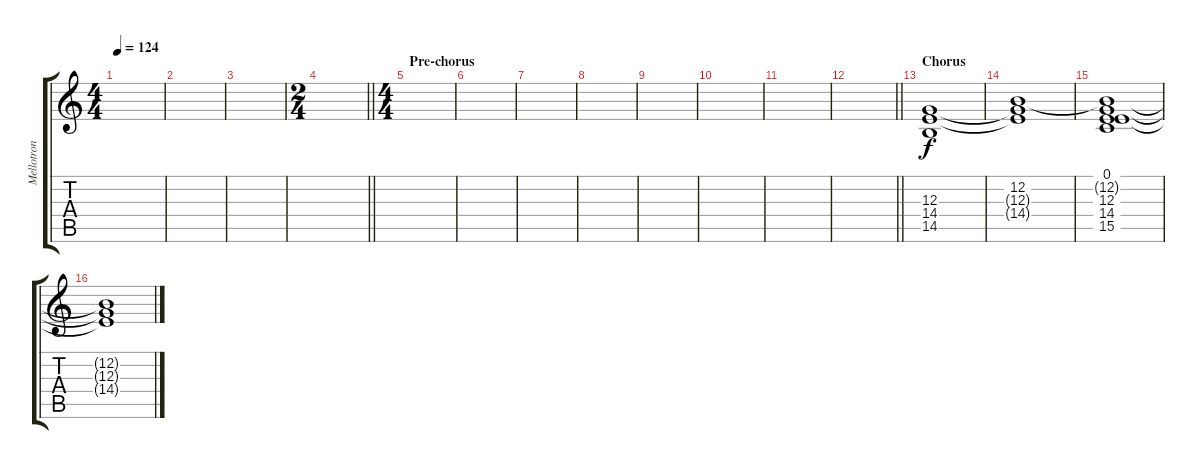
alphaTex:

\track ("Mellotron choir" "Mellotron ") {instrument choiraahs}
\staff {score tabs}
\tuning (E4 B3 G3 D3 A2 E2) {hide}
\ts (4 4)
\tempo 124
\clef g2
\ks c
|
|
|
\ts (2 4)
\barLineRight lightlight
|
\ts (4 4)
\section ("" "Pre-chorus")
|
|
|
|
|
|
|
\barLineRight lightlight
|
\section ("" "Chorus")
(12.3 14.4 14.5).1 |
(12.2 12.3{t} 14.4{t}).1 |
(0.1 12.2{t} 12.3 14.4 15.5).1 |
(12.2{t} 12.3{t} 14.4{t}).1
